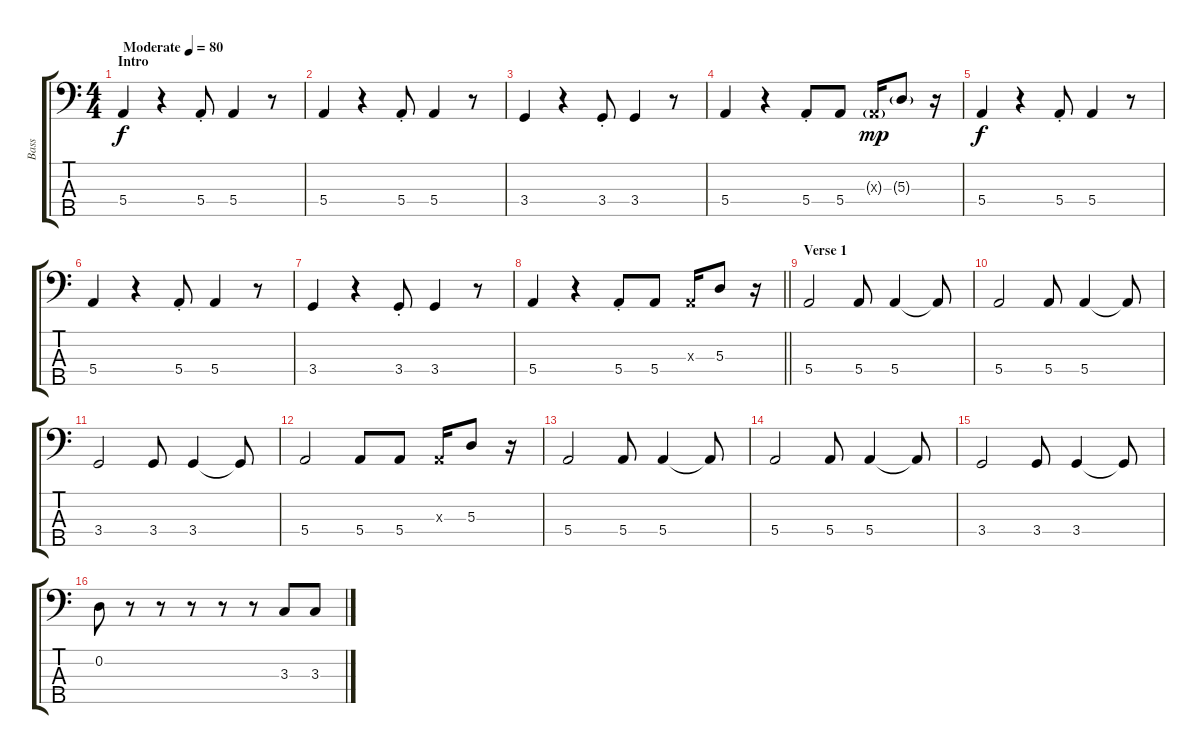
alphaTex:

\track ("Bass" "Bass") {instrument electricbassfinger}
\staff {score tabs}
\tuning (G2 D2 A1 E1 B0) {hide}
\ts (4 4)
\section ("" "Intro")
\tempo (80 "Moderate")
\clef f4
\ks c
5.4.4{dy f instrument electricbassfinger} r.4 5.4{st}.8 5.4.4 r.8 |
5.4.4 r.4 5.4{st}.8 5.4.4 r.8 |
3.4.4 r.4 3.4{st}.8 3.4.4 r.8 |
5.4.4 r.4 5.4{st}.8 5.4.8 0.3{g x}.16{dy mp} 5.3{g}.8 r.16 |
5.4.4{dy f} r.4 5.4{st}.8 5.4.4 r.8 |
5.4.4 r.4 5.4{st}.8 5.4.4 r.8 |
3.4.4 r.4 3.4{st}.8 3.4.4 r.8 |
\barLineRight lightlight
5.4.4 r.4 5.4{st}.8 5.4.8 0.3{x}.16 5.3.8 r.16 |
\section ("" "Verse 1")
5.4.2 5.4.8 5.4.4 5.4{t}.8 |
5.4.2 5.4.8 5.4.4 5.4{t}.8 |
3.4.2 3.4.8 3.4.4 3.4{t}.8 |
5.4.2 5.4.8 5.4.8 0.3{x}.16 5.3.8 r.16 |
5.4.2 5.4.8 5.4.4 5.4{t}.8 |
5.4.2 5.4.8 5.4.4 5.4{t}.8 |
3.4.2 3.4.8 3.4.4 3.4{t}.8 |
0.2.8 r.8 r.8 r.8 r.8 r.8 3.3.8 3.3.8
